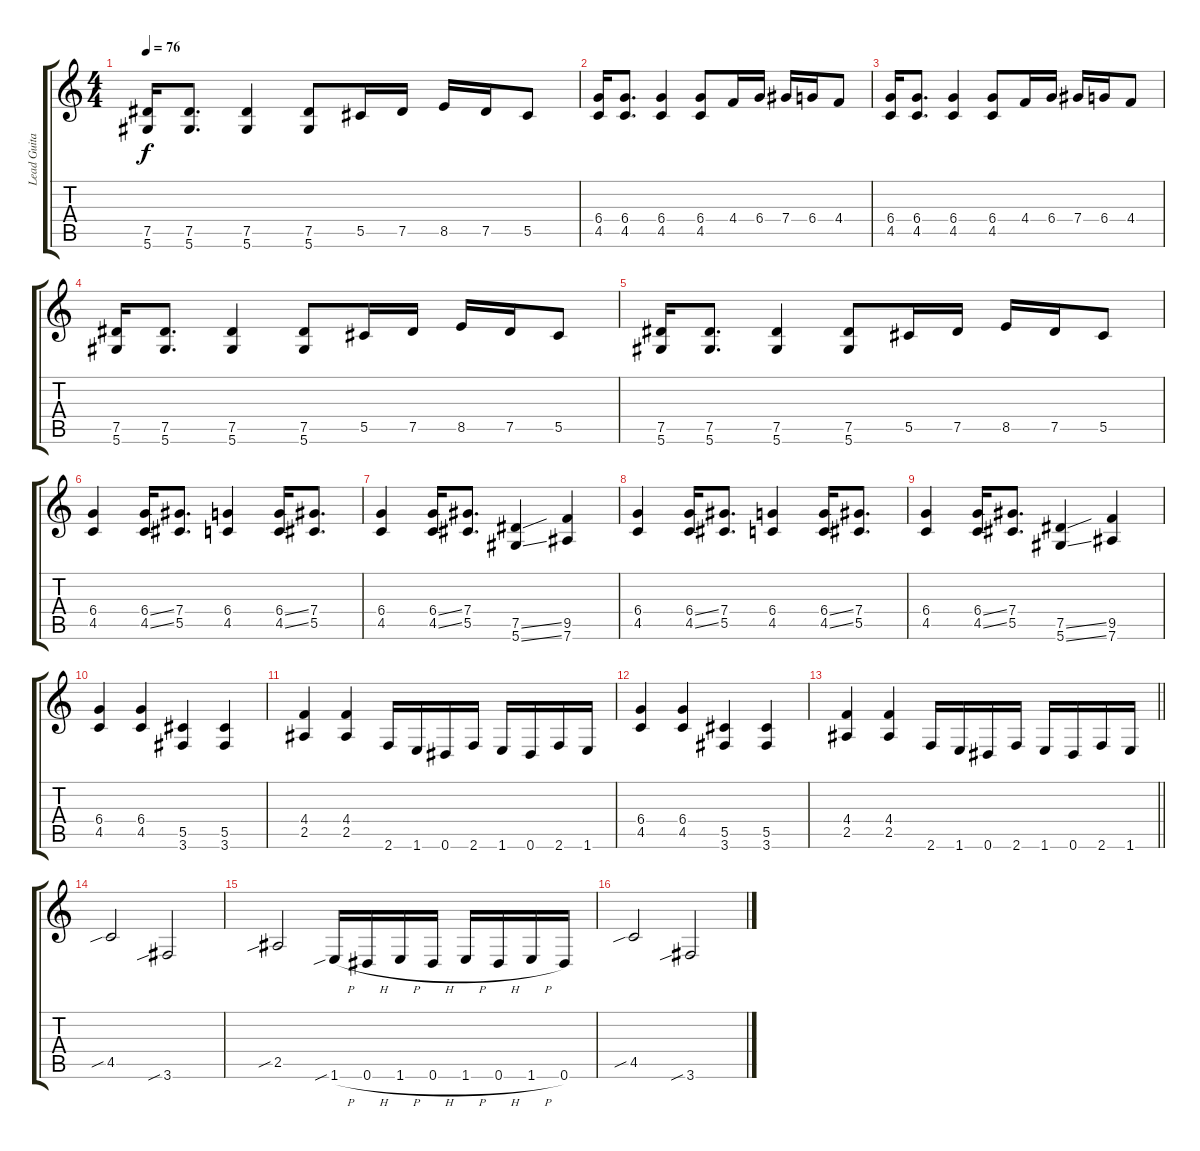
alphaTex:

\track ("Lead Guitar" "Lead Guita") {instrument overdrivenguitar}
\staff {score tabs}
\tuning (Eb4 Bb3 Gb3 Db3 Ab2 Eb2) {hide}
\ts (4 4)
\tempo 76
\clef g2
\ks c
(7.5 5.6).16{dy f} (7.5 5.6).8{d} (7.5 5.6).4 (7.5 5.6).8 5.5.16 7.5.16 8.5.16 7.5.16 5.5.8 |
(6.4 4.5).16 (6.4 4.5).8{d} (6.4 4.5).4 (6.4 4.5).8 4.4.16 6.4.16 7.4.16 6.4.16 4.4.8 |
(6.4 4.5).16 (6.4 4.5).8{d} (6.4 4.5).4 (6.4 4.5).8 4.4.16 6.4.16 7.4.16 6.4.16 4.4.8 |
(7.5 5.6).16 (7.5 5.6).8{d} (7.5 5.6).4 (7.5 5.6).8 5.5.16 7.5.16 8.5.16 7.5.16 5.5.8 |
(7.5 5.6).16 (7.5 5.6).8{d} (7.5 5.6).4 (7.5 5.6).8 5.5.16 7.5.16 8.5.16 7.5.16 5.5.8 |
(6.4 4.5).4 (6.4{ss} 4.5{ss}).16 (7.4 5.5).8{d} (6.4 4.5).4 (6.4{ss} 4.5{ss}).16 (7.4 5.5).8{d} |
(6.4 4.5).4 (6.4{ss} 4.5{ss}).16 (7.4 5.5).8{d} (7.5{ss} 5.6{ss}).4 (9.5 7.6).4 |
(6.4 4.5).4 (6.4{ss} 4.5{ss}).16 (7.4 5.5).8{d} (6.4 4.5).4 (6.4{ss} 4.5{ss}).16 (7.4 5.5).8{d} |
(6.4 4.5).4 (6.4{ss} 4.5{ss}).16 (7.4 5.5).8{d} (7.5{ss} 5.6{ss}).4 (9.5 7.6).4 |
(6.4 4.5).4 (6.4 4.5).4 (5.5 3.6).4 (5.5 3.6).4 |
(4.4 2.5).4 (4.4 2.5).4 2.6.16 1.6.16 0.6.16 2.6.16 1.6.16 0.6.16 2.6.16 1.6.16 |
(6.4 4.5).4 (6.4 4.5).4 (5.5 3.6).4 (5.5 3.6).4 |
\barLineRight lightlight
(4.4 2.5).4 (4.4 2.5).4 2.6.16 1.6.16 0.6.16 2.6.16 1.6.16 0.6.16 2.6.16 1.6.16 |
4.5{sib}.2 3.6{sib}.2 |
2.5{sib}.2 1.6{sib h}.16 0.6{h}.16 1.6{h}.16 0.6{h}.16 1.6{h}.16 0.6{h}.16 1.6{h}.16 0.6.16 |
4.5{sib}.2 3.6{sib}.2
